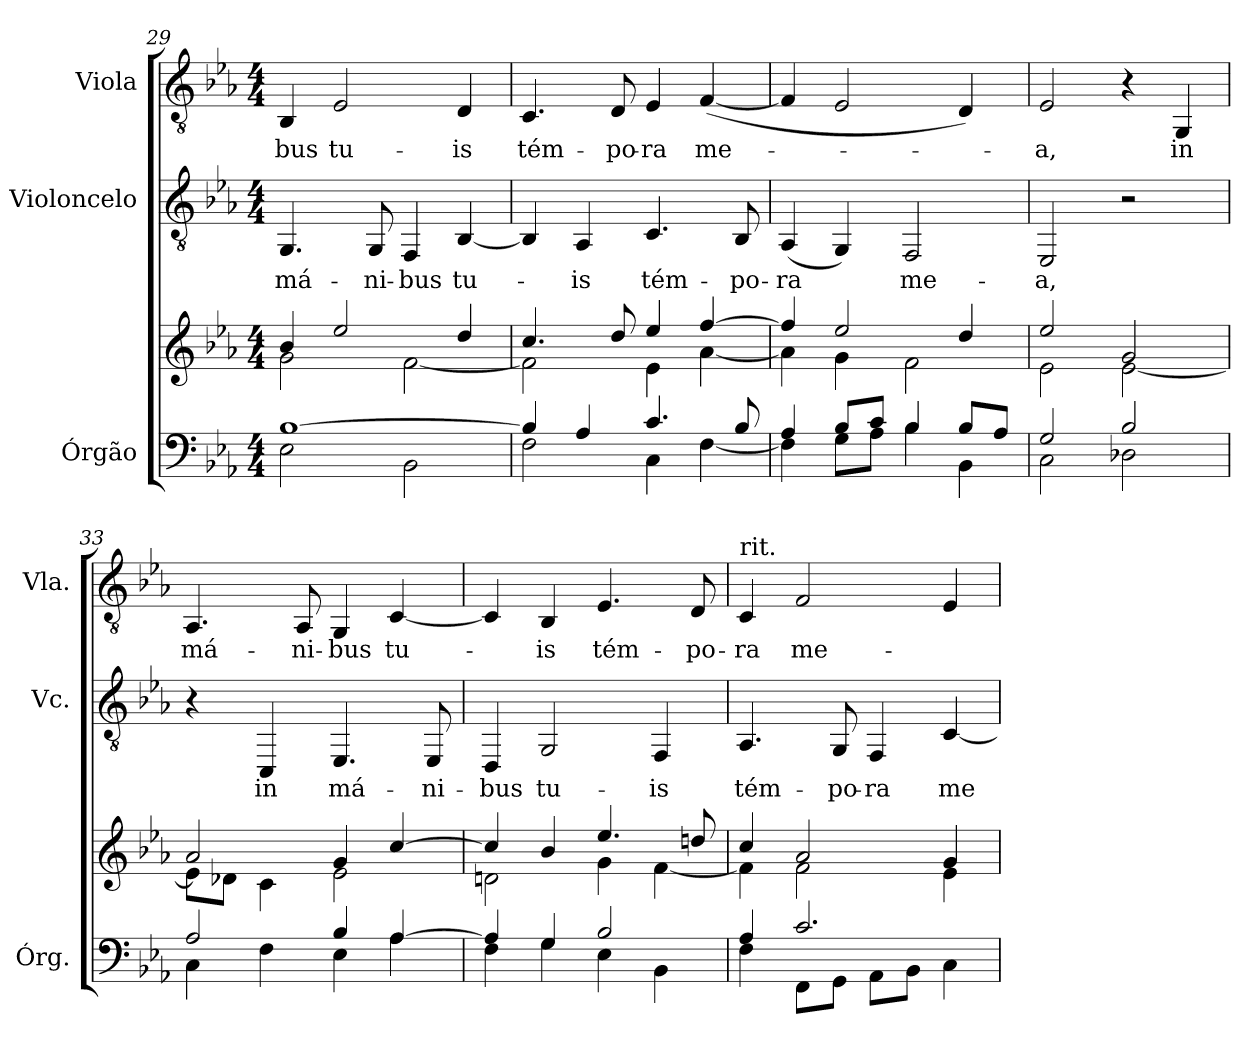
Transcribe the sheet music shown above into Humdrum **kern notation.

**kern	**kern	**kern	**text	**kern	**text
*part3	*part3	*part2	*part2	*part1	*part1
*staff4	*staff3	*staff2	*staff2	*staff1	*staff1
*I"Órgão	*	*I"Violoncelo	*	*I"Viola	*
*I'Órg.	*	*I'Vc.	*	*I'Vla.	*
!!LO:LB:g=z
*clefF4	*clefG2	*clefGv2	*	*clefGv2	*
*k[b-e-a-]	*k[b-e-a-]	*k[b-e-a-]	*	*k[b-e-a-]	*
*c:	*c:	*c:	*	*c:	*
*M4/4	*M4/4	*M4/4	*	*M4/4	*
=29	=29	=29	=29	=29	=29
*^	*^	*	*	*	*
!	!	!	!	!	!LO:LY:b:color=#000000	!	!
!	!	!	!	!	!	!	!LO:LY:b:color=#000000
[>1B-i	2E-i\	4b-i/	2gi\	4.GGi/	má-	4BB-i/	-bus
!	!	!	!	!	!	!	!LO:LY:b:color=#000000
.	.	2ee-i/	.	.	.	2E-i/	tu-
!	!	!	!	!	!LO:LY:b:color=#000000	!	!
.	.	.	.	8GGi/	-ni-	.	.
!	!	!	!	!	!LO:LY:b:color=#000000	!	!
.	2BB-i\	.	[<2fi\	4FFi/	-bus	.	.
!	!	!	!	!	!LO:LY:b:color=#000000	!	!
!	!	!	!	!	!	!	!LO:LY:b:color=#000000
.	.	4ddi/	.	[<4BB-i/	tu-	4Di/	-is
=30	=30	=30	=30	=30	=30	=30	=30
!	!	!	!	!	!	!	!LO:LY:b:color=#000000
4B-i/]	2Fi\	4.cci/	2fi\]	4BB-i/]	.	4.Ci/	tém-
!	!	!	!	!	!LO:LY:b:color=#000000	!	!
4A-i/	.	.	.	4AA-i/	-is	.	.
!	!	!	!	!	!	!	!LO:LY:b:color=#000000
.	.	8ddi/	.	.	.	8Di/	-po-
!	!	!	!	!	!LO:LY:b:color=#000000	!	!
!	!	!	!	!	!	!	!LO:LY:b:color=#000000
4.ci/	4Ci\	4ee-i/	4e-i\	4.Ci/	tém-	4E-i/	-ra
!	!	!	!	!	!	!	!LO:LY:b:color=#000000
.	[<4Fi\	[>4ffi/	[<4a-i\	.	.	([<4Fi/	me-
!	!	!	!	!	!LO:LY:b:color=#000000	!	!
8B-i/	.	.	.	8BB-i/	-po-	.	.
=31	=31	=31	=31	=31	=31	=31	=31
!	!	!	!	!	!LO:LY:b:color=#000000	!	!
4A-i/	4Fi\]	4ffi/]	4a-i\]	(4AA-i/	-ra	4Fi/]	.
8B-i/L	8Gi\L	2ee-i/	4gi\	4GGi/)	.	2E-i/	.
8ci/J	8A-i\J	.	.	.	.	.	.
!	!	!	!	!	!LO:LY:b:color=#000000	!	!
4B-i/	4B-i\	.	2fi\	2FFi/	me-	.	.
8B-i/L	4BB-i\	4ddi/	.	.	.	4Di/)	.
8A-i/J	.	.	.	.	.	.	.
=32	=32	=32	=32	=32	=32	=32	=32
!	!	!	!	!	!LO:LY:b:color=#000000	!	!
!	!	!	!	!	!	!	!LO:LY:b:color=#000000
2Gi/	2Ci\	2ee-i/	2e-i\	2EE-i/	-a,	2E-i/	-a,
2B-i/	2D-Xi\	2gi/	[<2e-i\	2r	.	4r	.
!	!	!	!	!	!	!	!LO:LY:b:color=#000000
.	.	.	.	.	.	4GGi/	in
=33	=33	=33	=33	=33	=33	=33	=33
!	!	!	!	!	!	!	!LO:LY:b:color=#000000
2A-i/	4Ci\	2a-i/	8e-i\L]	4r	.	4.AA-i/	má-
.	.	.	8d-Xi\J	.	.	.	.
!	!	!	!	!	!LO:LY:b:color=#000000	!	!
.	4Fi\	.	4ci\	4CCi/	in	.	.
!	!	!	!	!	!	!	!LO:LY:b:color=#000000
.	.	.	.	.	.	8AA-i/	-ni-
!	!	!	!	!	!LO:LY:b:color=#000000	!	!
!	!	!	!	!	!	!	!LO:LY:b:color=#000000
4B-i/	4E-i\	4gi/	2e-i\	4.EE-i/	má-	4GGi/	-bus
!	!	!	!	!	!	!	!LO:LY:b:color=#000000
[>4A-i/	4A-i\	[>4cci/	.	.	.	[<4Ci/	tu-
!	!	!	!	!	!LO:LY:b:color=#000000	!	!
.	.	.	.	8EE-i/	-ni-	.	.
!!LO:LB:g=z
=34	=34	=34	=34	=34	=34	=34	=34
!	!	!	!	!	!LO:LY:b:color=#000000	!	!
4A-i/]	4Fi\	4cci/]	2dni\	4DDi/	-bus	4Ci/]	.
!	!	!	!	!	!LO:LY:b:color=#000000	!	!
!	!	!	!	!	!	!	!LO:LY:b:color=#000000
4Gi/	4Gi\	4b-i/	.	2GGi/	tu-	4BB-i/	-is
!	!	!	!	!	!	!	!LO:LY:b:color=#000000
2B-i/	4E-i\	4.ee-i/	4gi\	.	.	4.E-i/	tém-
!	!	!	!	!	!LO:LY:b:color=#000000	!	!
.	4BB-i\	.	[<4fi\	4FFi/	-is	.	.
!	!	!	!	!	!	!	!LO:LY:b:color=#000000
.	.	8ddni/	.	.	.	8Di/	-po-
=35	=35	=35	=35	=35	=35	=35	=35
!	!	!	!	!	!LO:LY:b:color=#000000	!	!
!	!	!	!	!	!	!LO:TX:t=rit.	!
!	!	!	!	!	!	!	!LO:LY:b:color=#000000
4A-i/	4Fi\	4cci/	4fi\]	4.AA-i/	tém-	4Ci/	-ra
!	!	!	!	!	!	!	!LO:LY:b:color=#000000
2.ci/	8FFi\L	2a-i/	2fi\	.	.	2Fi/	me-
!	!	!	!	!	!LO:LY:b:color=#000000	!	!
.	8GGi\J	.	.	8GGi/	-po-	.	.
!	!	!	!	!	!LO:LY:b:color=#000000	!	!
.	8AA-i\L	.	.	4FFi/	-ra	.	.
.	8BB-i\J	.	.	.	.	.	.
!	!	!	!	!	!LO:LY:b:color=#000000	!	!
.	4Ci\	4gi/	4e-i\	[<4Ci/	me-	4E-i/	.
*v	*v	*	*	*	*	*	*
*	*v	*v	*	*	*	*
=	=	=	=	=	=
*-	*-	*-	*-	*-	*-
